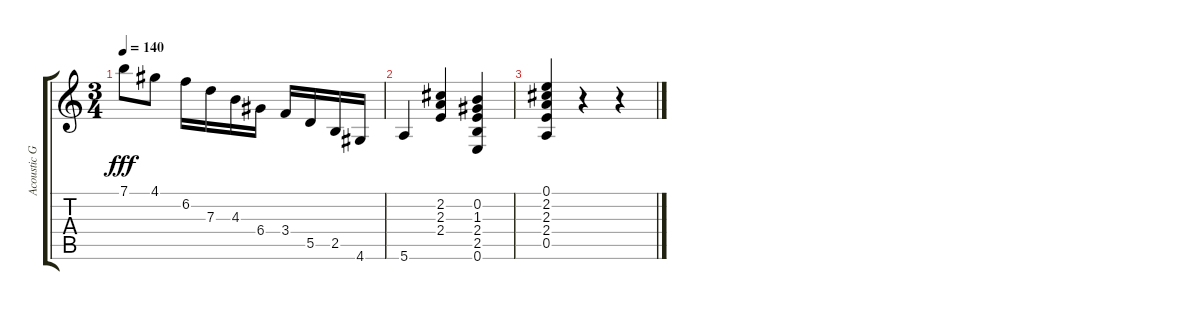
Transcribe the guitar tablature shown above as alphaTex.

\track ("Acoustic Guitar " "Acoustic G") {instrument acousticguitarnylon}
\staff {score tabs}
\tuning (E4 B3 G3 D3 A2 E2) {hide}
\ts (3 4)
\tempo 140
\clef g2
\ks c
7.1.8{dy fff} 4.1.8 6.2.16 7.3.16 4.3.16 6.4.16 3.4.16 5.5.16 2.5.16 4.6.16 |
5.6.4 (2.2 2.3 2.4).4 (0.2 1.3 2.4 2.5 0.6).4 |
(0.1 2.2 2.3 2.4 0.5).4 r.4 r.4
